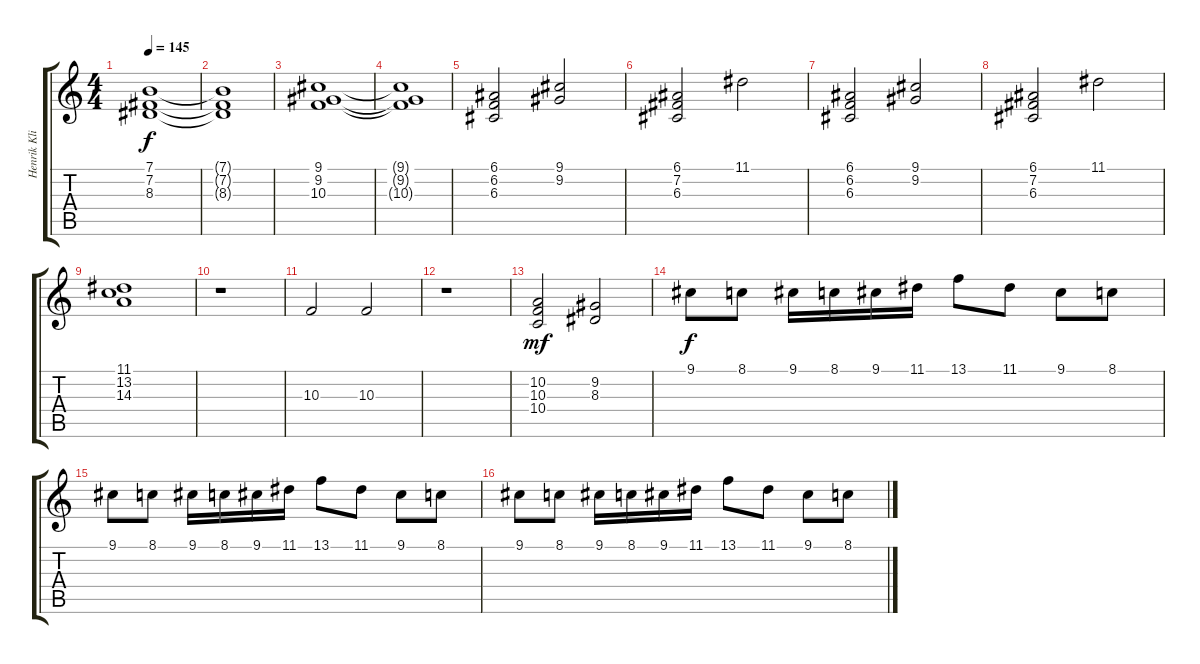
\track ("Henrik Klingenberg" "Henrik Kli") {instrument harpsichord}
\staff {score tabs}
\tuning (E4 B3 G3 D3 A2 E2) {hide}
\ts (4 4)
\tempo 145
\clef g2
\ks c
(7.1 7.2 8.3).1{dy f} |
(7.1{t} 7.2{t} 8.3{t}).1 |
(9.1 9.2 10.3).1 |
(9.1{t} 9.2{t} 10.3{t}).1 |
(6.1 6.2 6.3).2 (9.1 9.2).2 |
(6.1 7.2 6.3).2 11.1.2 |
(6.1 6.2 6.3).2 (9.1 9.2).2 |
(6.1 7.2 6.3).2 11.1.2 |
(11.1 13.2 14.3).1 |
r.1 |
10.3.2 10.3.2 |
r.1 |
(10.2 10.3 10.4).2{dy mf} (9.2 8.3).2 |
9.1.8{dy f instrument harpsichord} 8.1.8 9.1.16 8.1.16 9.1.16 11.1.16 13.1.8 11.1.8 9.1.8 8.1.8 |
9.1.8 8.1.8 9.1.16 8.1.16 9.1.16 11.1.16 13.1.8 11.1.8 9.1.8 8.1.8 |
9.1.8 8.1.8 9.1.16 8.1.16 9.1.16 11.1.16 13.1.8 11.1.8 9.1.8 8.1.8
